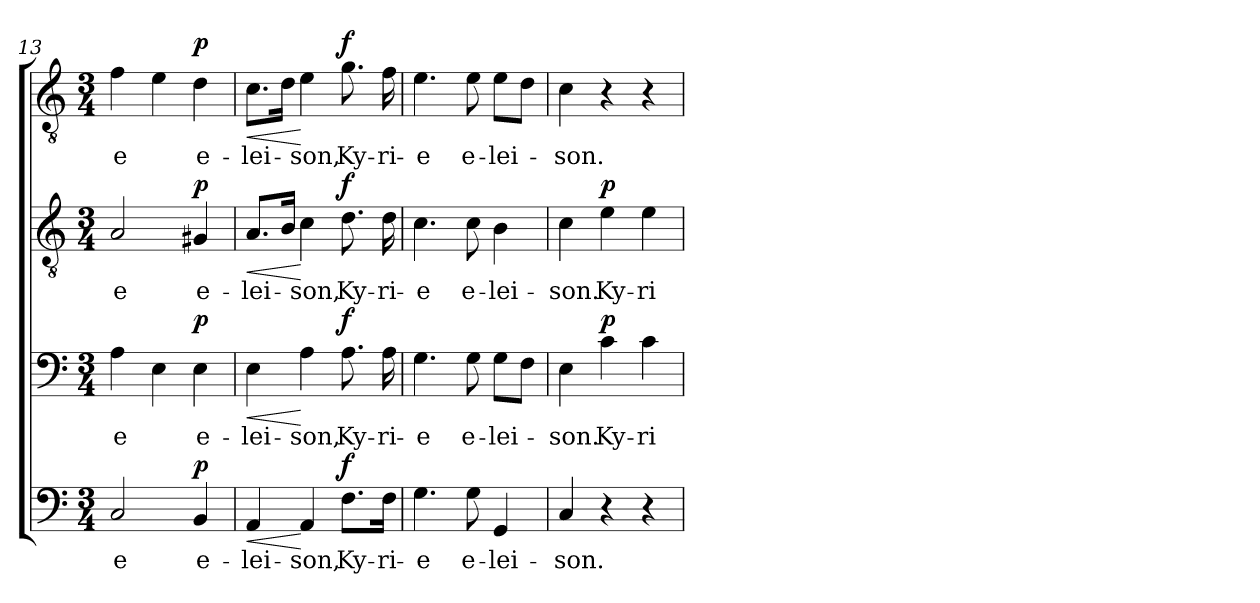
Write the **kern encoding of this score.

**kern	**text	**dynam	**kern	**text	**dynam	**kern	**text	**dynam	**kern	**text	**dynam
*part4	*part4	*part4	*part3	*part3	*part3	*part2	*part2	*part2	*part1	*part1	*part1
*staff4	*staff4	*staff4	*staff3	*staff3	*staff3	*staff2	*staff2	*staff2	*staff1	*staff1	*staff1
*clefF4	*	*	*clefF4	*	*	*clefGv2	*	*	*clefGv2	*	*
*k[]	*	*	*k[]	*	*	*k[]	*	*	*k[]	*	*
*C:	*	*	*C:	*	*	*C:	*	*	*C:	*	*
*M3/4	*	*	*M3/4	*	*	*M3/4	*	*	*M3/4	*	*
=13	=13	=13	=13	=13	=13	=13	=13	=13	=13	=13	=13
!	!LO:LY:b	!	!	!LO:LY:b	!	!	!LO:LY:b	!	!	!LO:LY:b	!
2C/	-e	.	4A\	-e	.	2A/	-e	.	4f\	-e	.
.	.	.	4E\	.	.	.	.	.	4e\	.	.
!	!LO:LY:b	!LO:DY:a	!	!LO:LY:b	!LO:DY:a	!	!LO:LY:b	!LO:DY:a	!	!LO:LY:b	!LO:DY:a
4BB/	e-	p	4E\	e-	p	4G#X/	e-	p	4d\	e-	p
=14	=14	=14	=14	=14	=14	=14	=14	=14	=14	=14	=14
!	!LO:LY:b	!LO:HP:b	!	!LO:LY:b	!LO:HP:b	!	!LO:LY:b	!LO:HP:b	!	!LO:LY:b	!LO:HP:b
4AA/	-lei-	<	4E\	-lei-	<	8.A/L	-lei-	<	8.c\L	-lei-	<
.	.	.	.	.	.	16B/Jk	.	.	16d\Jk	.	.
!	!LO:LY:b	!	!	!LO:LY:b	!	!	!LO:LY:b	!	!	!LO:LY:b	!
4AA/	-son,	[	4A\	-son,	[	4c\	-son,	[	4e\	-son,	[
!	!LO:LY:b	!LO:DY:a	!	!LO:LY:b	!LO:DY:a	!	!LO:LY:b	!LO:DY:a	!	!LO:LY:b	!LO:DY:a
8.F\L	Ky-	f	8.A\	Ky-	f	8.d\	Ky-	f	8.g\	Ky-	f
!	!LO:LY:b	!	!	!LO:LY:b	!	!	!LO:LY:b	!	!	!LO:LY:b	!
16F\Jk	-ri-	.	16A\	-ri-	.	16d\	-ri-	.	16f\	-ri-	.
!!LO:LB:g=z
=15	=15	=15	=15	=15	=15	=15	=15	=15	=15	=15	=15
!	!LO:LY:b	!	!	!LO:LY:b	!	!	!LO:LY:b	!	!	!LO:LY:b	!
4.G\	-e	.	4.G\	-e	.	4.c\	-e	.	4.e\	-e	.
!	!LO:LY:b	!	!	!LO:LY:b	!	!	!LO:LY:b	!	!	!LO:LY:b	!
8G\	e-	.	8G\	e-	.	8c\	e-	.	8e\	e-	.
!	!LO:LY:b	!	!	!LO:LY:b	!	!	!LO:LY:b	!	!	!LO:LY:b	!
4GG/	-lei-	.	8G\L	-lei-	.	4B\	-lei-	.	8e\L	-lei-	.
.	.	.	8F\J	.	.	.	.	.	8d\J	.	.
=16	=16	=16	=16	=16	=16	=16	=16	=16	=16	=16	=16
!	!LO:LY:b	!	!	!LO:LY:b	!	!	!LO:LY:b	!	!	!LO:LY:b	!
4C/	-son.	.	4E\	-son.	.	4c\	-son.	.	4c\	-son.	.
!	!	!	!	!LO:LY:b	!LO:DY:a	!	!LO:LY:b	!LO:DY:a	!	!	!
4r	.	.	4c\	Ky-	p	4e\	Ky-	p	4r	.	.
!	!	!	!	!LO:LY:b	!	!	!LO:LY:b	!	!	!	!
4r	.	.	4c\	-ri-	.	4e\	-ri-	.	4r	.	.
=	=	=	=	=	=	=	=	=	=	=	=
*-	*-	*-	*-	*-	*-	*-	*-	*-	*-	*-	*-
